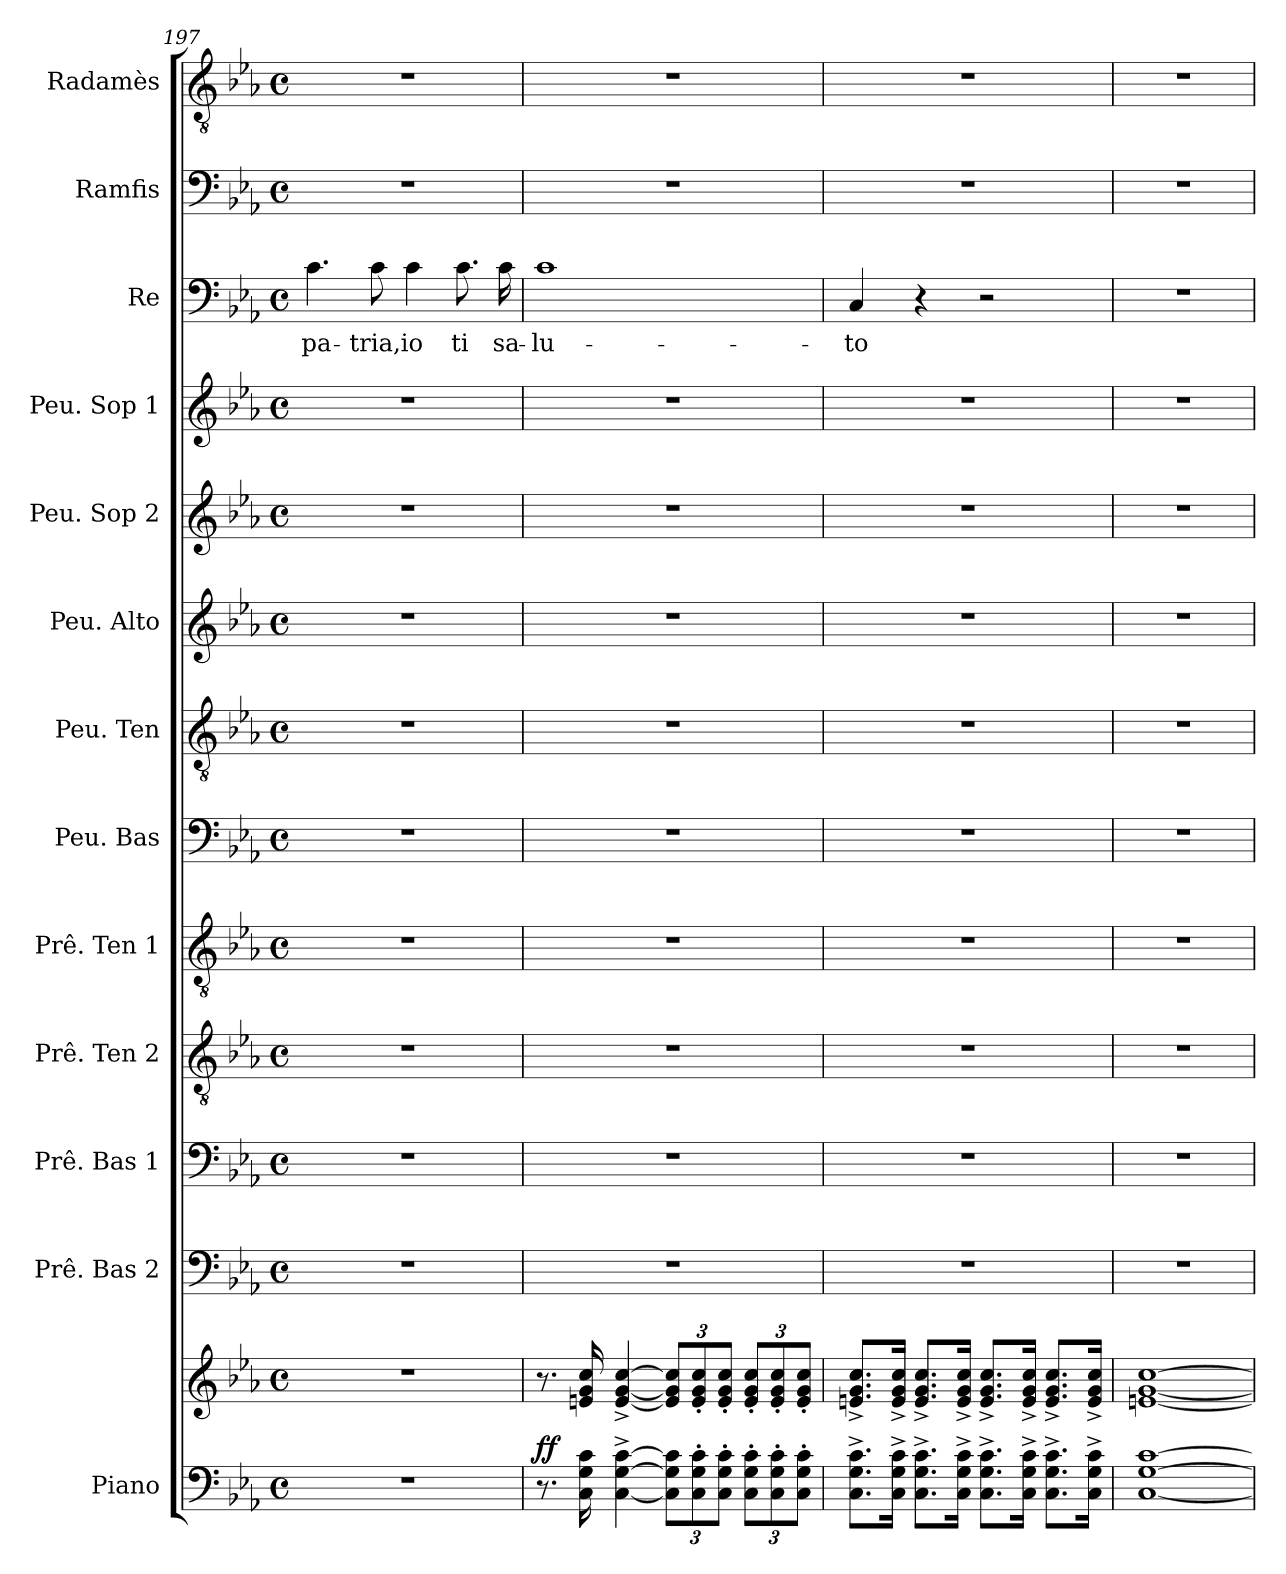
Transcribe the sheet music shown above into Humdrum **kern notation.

**kern	**kern	**dynam	**kern	**kern	**kern	**kern	**kern	**kern	**kern	**kern	**kern	**kern	**text	**kern	**kern
*part13	*part13	*part13	*part12	*part11	*part10	*part9	*part8	*part7	*part6	*part5	*part4	*part3	*part3	*part2	*part1
*staff14	*staff13	*staff13/14	*staff12	*staff11	*staff10	*staff9	*staff8	*staff7	*staff6	*staff5	*staff4	*staff3	*staff3	*staff2	*staff1
*I"Piano	*	*	*I"Prê. Bas 2	*I"Prê. Bas 1	*I"Prê. Ten 2	*I"Prê. Ten 1	*I"Peu. Bas	*I"Peu. Ten	*I"Peu. Alto	*I"Peu. Sop 2	*I"Peu. Sop 1	*I"Re	*	*I"Ramfis	*I"Radamès
*I'Pno	*	*	*I'Prê. B2	*I'Prê. B1	*I'Prê. T2	*I'Prê. T1	*I'Peu. Bas	*I'Peu. Ten	*I'Peu. Alto	*I'Peu. S2	*I'Peu. S1	*I'Re	*	*I'Ram.	*I'Rad.
*clefF4	*clefG2	*	*clefF4	*clefF4	*clefGv2	*clefGv2	*clefF4	*clefGv2	*clefG2	*clefG2	*clefG2	*clefF4	*	*clefF4	*clefGv2
*k[b-e-a-]	*k[b-e-a-]	*	*k[b-e-a-]	*k[b-e-a-]	*k[b-e-a-]	*k[b-e-a-]	*k[b-e-a-]	*k[b-e-a-]	*k[b-e-a-]	*k[b-e-a-]	*k[b-e-a-]	*k[b-e-a-]	*	*k[b-e-a-]	*k[b-e-a-]
*M4/4	*M4/4	*	*M4/4	*M4/4	*M4/4	*M4/4	*M4/4	*M4/4	*M4/4	*M4/4	*M4/4	*M4/4	*	*M4/4	*M4/4
*met(c)	*met(c)	*	*met(c)	*met(c)	*met(c)	*met(c)	*met(c)	*met(c)	*met(c)	*met(c)	*met(c)	*met(c)	*	*met(c)	*met(c)
=197	=197	=197	=197	=197	=197	=197	=197	=197	=197	=197	=197	=197	=197	=197	=197
!	!	!	!	!	!	!	!	!	!	!	!	!	!LO:LY:b:color=#0055FF	!	!
1r	1r	.	1r	1r	1r	1r	1r	1r	1r	1r	1r	4.c\	pa-	1r	1r
!	!	!	!	!	!	!	!	!	!	!	!	!	!LO:LY:b:color=#0055FF	!	!
.	.	.	.	.	.	.	.	.	.	.	.	8c\	-tria,	.	.
!	!	!	!	!	!	!	!	!	!	!	!	!	!LO:LY:b:color=#0055FF	!	!
.	.	.	.	.	.	.	.	.	.	.	.	4c\	io	.	.
!	!	!	!	!	!	!	!	!	!	!	!	!	!LO:LY:b:color=#0055FF	!	!
.	.	.	.	.	.	.	.	.	.	.	.	8.c\	ti	.	.
!	!	!	!	!	!	!	!	!	!	!	!	!	!LO:LY:b:color=#0055FF	!	!
.	.	.	.	.	.	.	.	.	.	.	.	16c\	sa-	.	.
!!LO:LB:g=z
=198	=198	=198	=198	=198	=198	=198	=198	=198	=198	=198	=198	=198	=198	=198	=198
!	!	!LO:DY:a=2	!	!	!	!	!	!	!	!	!	!	!LO:LY:b:color=#0055FF	!	!
8.r	8.r	ff	1r	1r	1r	1r	1r	1r	1r	1r	1r	1c	-lu-	1r	1r
16C\ 16G\ 16c\	16en/ 16g/ 16cc/	.	.	.	.	.	.	.	.	.	.	.	.	.	.
[4C\^ [4G\^ [4c\^	[4e/^ [4g/^ [4cc/^	.	.	.	.	.	.	.	.	.	.	.	.	.	.
*Xbrackettup	*Xbrackettup	*	*	*	*	*	*	*	*	*	*	*	*	*	*
12C\] 12G\] 12c\]L	12e/] 12g/] 12cc/]L	.	.	.	.	.	.	.	.	.	.	.	.	.	.
12C\' 12G\' 12c\'	12e/' 12g/' 12cc/'	.	.	.	.	.	.	.	.	.	.	.	.	.	.
12C\' 12G\' 12c\'J	12e/' 12g/' 12cc/'J	.	.	.	.	.	.	.	.	.	.	.	.	.	.
12C\' 12G\' 12c\'L	12e/' 12g/' 12cc/'L	.	.	.	.	.	.	.	.	.	.	.	.	.	.
12C\' 12G\' 12c\'	12e/' 12g/' 12cc/'	.	.	.	.	.	.	.	.	.	.	.	.	.	.
12C\' 12G\' 12c\'J	12e/' 12g/' 12cc/'J	.	.	.	.	.	.	.	.	.	.	.	.	.	.
=199	=199	=199	=199	=199	=199	=199	=199	=199	=199	=199	=199	=199	=199	=199	=199
!	!	!	!	!	!	!	!	!	!	!	!	!	!LO:LY:b:color=#0055FF	!	!
8.C\^ 8.G\^ 8.c\^L	8.en/^ 8.g/^ 8.cc/^L	.	1r	1r	1r	1r	1r	1r	1r	1r	1r	4C/	-to	1r	1r
16C\^ 16G\^ 16c\^Jk	16e/^ 16g/^ 16cc/^Jk	.	.	.	.	.	.	.	.	.	.	.	.	.	.
8.C\^ 8.G\^ 8.c\^L	8.e/^ 8.g/^ 8.cc/^L	.	.	.	.	.	.	.	.	.	.	4r	.	.	.
16C\^ 16G\^ 16c\^Jk	16e/^ 16g/^ 16cc/^Jk	.	.	.	.	.	.	.	.	.	.	.	.	.	.
8.C\^ 8.G\^ 8.c\^L	8.e/^ 8.g/^ 8.cc/^L	.	.	.	.	.	.	.	.	.	.	2r	.	.	.
16C\^ 16G\^ 16c\^Jk	16e/^ 16g/^ 16cc/^Jk	.	.	.	.	.	.	.	.	.	.	.	.	.	.
8.C\^ 8.G\^ 8.c\^L	8.e/^ 8.g/^ 8.cc/^L	.	.	.	.	.	.	.	.	.	.	.	.	.	.
16C\^ 16G\^ 16c\^Jk	16e/^ 16g/^ 16cc/^Jk	.	.	.	.	.	.	.	.	.	.	.	.	.	.
=200	=200	=200	=200	=200	=200	=200	=200	=200	=200	=200	=200	=200	=200	=200	=200
[1C [1G [1c	[1en [1g [1cc	.	1r	1r	1r	1r	1r	1r	1r	1r	1r	1r	.	1r	1r
=	=	=	=	=	=	=	=	=	=	=	=	=	=	=	=
*-	*-	*-	*-	*-	*-	*-	*-	*-	*-	*-	*-	*-	*-	*-	*-
